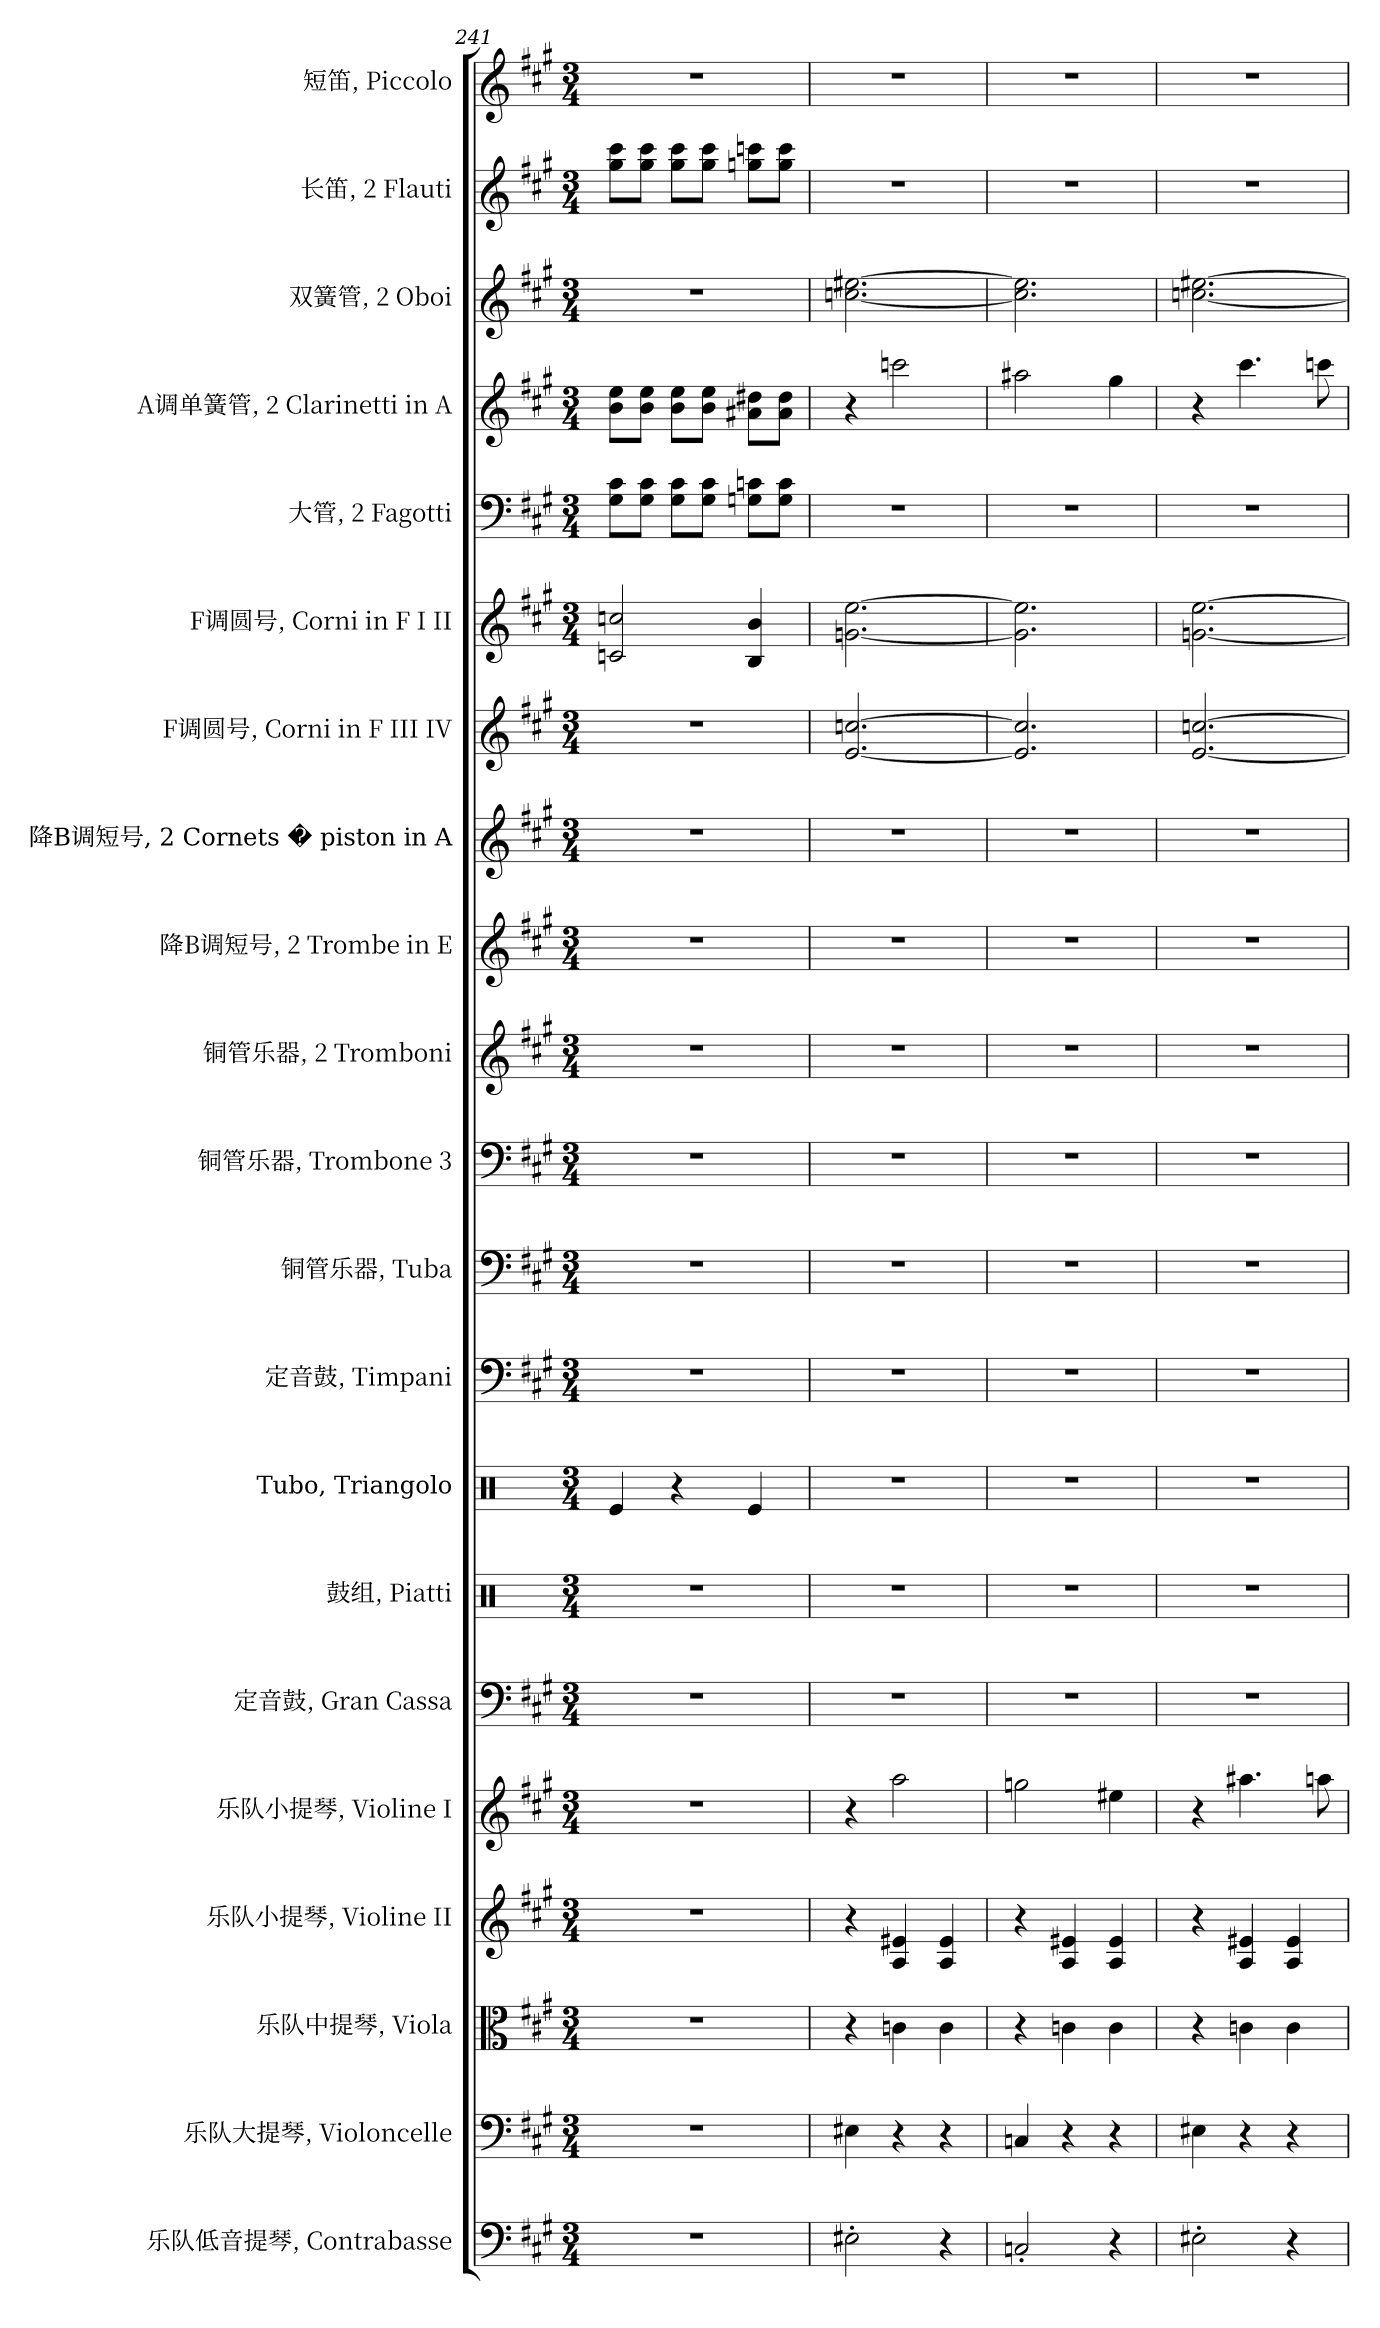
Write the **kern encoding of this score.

**kern	**kern	**kern	**kern	**kern	**kern	**kern	**kern	**kern	**kern	**kern	**kern	**kern	**kern	**kern	**kern	**kern	**kern	**kern	**kern	**kern
*part21	*part20	*part19	*part18	*part17	*part16	*part15	*part14	*part13	*part12	*part11	*part10	*part9	*part8	*part7	*part6	*part5	*part4	*part3	*part2	*part1
*staff21	*staff20	*staff19	*staff18	*staff17	*staff16	*staff15	*staff14	*staff13	*staff12	*staff11	*staff10	*staff9	*staff8	*staff7	*staff6	*staff5	*staff4	*staff3	*staff2	*staff1
*I"乐队低音提琴, Contrabasse	*I"乐队大提琴, Violoncelle	*I"乐队中提琴, Viola	*I"乐队小提琴, Violine II	*I"乐队小提琴, Violine I	*I"定音鼓, Gran Cassa	*I"鼓组, Piatti	*I"Tubo, Triangolo	*I"定音鼓, Timpani	*I"铜管乐器, Tuba	*I"铜管乐器, Trombone 3	*I"铜管乐器, 2 Tromboni	*I"降B调短号, 2 Trombe in E	*I"降B调短号, 2 Cornets � piston in A	*I"F调圆号, Corni in F III IV	*I"F调圆号, Corni in F I II	*I"大管, 2 Fagotti	*I"A调单簧管, 2 Clarinetti in A	*I"双簧管, 2 Oboi	*I"长笛, 2 Flauti	*I"短笛, Piccolo
*I'Cbs.	*	*	*	*	*	*	*I'Tu.	*I'Timp.	*	*	*	*	*I'B♭ Cnt.	*	*	*	*I'A Cl.	*I'Ob.	*I'Fl.	*I'Picc.
!!LO:PB:g=z
*clefF4	*clefF4	*clefC3	*clefG2	*clefG2	*clefF4	*clefX	*clefX	*clefF4	*clefF4	*clefF4	*clefG2	*clefG2	*clefG2	*clefG2	*clefG2	*clefF4	*clefG2	*clefG2	*clefG2	*clefG2
*ITrd7c12	*	*	*	*	*	*	*	*	*	*	*	*ITrd1c2	*ITrd1c2	*ITrd4c7	*ITrd4c7	*	*ITrd2c3	*	*	*ITrd-7c-12
*k[f#c#g#]	*k[f#c#g#]	*k[f#c#g#]	*k[f#c#g#]	*k[f#c#g#]	*k[f#c#g#]	*k[]	*k[]	*k[f#c#g#]	*k[f#c#g#]	*k[f#c#g#]	*k[f#c#g#]	*k[f#]	*k[f#]	*k[f#c#]	*k[f#c#]	*k[f#c#g#]	*k[f#c#g#d#a#e#]	*k[f#c#g#]	*k[f#c#g#]	*k[f#c#g#]
*M3/4	*M3/4	*M3/4	*M3/4	*M3/4	*M3/4	*M3/4	*M3/4	*M3/4	*M3/4	*M3/4	*M3/4	*M3/4	*M3/4	*M3/4	*M3/4	*M3/4	*M3/4	*M3/4	*M3/4	*M3/4
*MM200	*MM200	*MM200	*MM200	*MM200	*MM200	*MM200	*MM200	*MM200	*MM200	*MM200	*MM200	*MM200	*MM200	*MM200	*MM200	*MM200	*MM200	*MM200	*MM200	*MM200
=241	=241	=241	=241	=241	=241	=241	=241	=241	=241	=241	=241	=241	=241	=241	=241	=241	=241	=241	=241	=241
2.r	2.r	2.r	2.r	2.r	2.r	2.r	4Re/	2.r	2.r	2.r	2.r	2.r	2.r	2.r	2Fn/ 2fn/	8G#\ 8c#\L	8g#\ 8cc#\L	2.r	8gg#\ 8ccc#\L	2.r
.	.	.	.	.	.	.	.	.	.	.	.	.	.	.	.	8G#\ 8c#\J	8g#\ 8cc#\J	.	8gg#\ 8ccc#\J	.
.	.	.	.	.	.	.	4r	.	.	.	.	.	.	.	.	8G#\ 8c#\L	8g#\ 8cc#\L	.	8gg#\ 8ccc#\L	.
.	.	.	.	.	.	.	.	.	.	.	.	.	.	.	.	8G#\ 8c#\J	8g#\ 8cc#\J	.	8gg#\ 8ccc#\J	.
.	.	.	.	.	.	.	4Re/	.	.	.	.	.	.	.	4E/ 4e/	8Gn\ 8cn\L	8f##X\ 8b#X\L	.	8ggn\ 8cccn\L	.
.	.	.	.	.	.	.	.	.	.	.	.	.	.	.	.	8G\ 8c\J	8f##\ 8b#\J	.	8gg\ 8ccc\J	.
=242	=242	=242	=242	=242	=242	=242	=242	=242	=242	=242	=242	=242	=242	=242	=242	=242	=242	=242	=242	=242
*	*	*	*	*	*	*	*	*	*	*	*	*	*	*	*	*	*	*	*	*MM200
2EE#X'\	4E#X\	4r	4r	4r	2.r	2.r	2.r	2.r	2.r	2.r	2.r	2.r	2.r	[2.A/ [2.fn/	[2.cn\ [2.a\	2.r	4r	[2.ccn\ [2.ee#X\	2.r	2.r
.	4r	4cn\	4A/ 4e#X/	2aa\	.	.	.	.	.	.	.	.	.	.	.	.	2aan\	.	.	.
4r	4r	4c\	4A/ 4e#/	.	.	.	.	.	.	.	.	.	.	.	.	.	.	.	.	.
=243	=243	=243	=243	=243	=243	=243	=243	=243	=243	=243	=243	=243	=243	=243	=243	=243	=243	=243	=243	=243
*	*	*	*	*	*	*	*	*	*	*	*	*	*	*	*	*	*	*	*	*MM200
2CCn'/	4Cn/	4r	4r	2ggn\	2.r	2.r	2.r	2.r	2.r	2.r	2.r	2.r	2.r	2.A/] 2.f/]	2.c\] 2.a\]	2.r	2ff##X\	2.cc\] 2.ee#\]	2.r	2.r
.	4r	4cn\	4A/ 4e#X/	.	.	.	.	.	.	.	.	.	.	.	.	.	.	.	.	.
4r	4r	4c\	4A/ 4e#/	4ee#X\	.	.	.	.	.	.	.	.	.	.	.	.	4ee#\	.	.	.
=244	=244	=244	=244	=244	=244	=244	=244	=244	=244	=244	=244	=244	=244	=244	=244	=244	=244	=244	=244	=244
*	*	*	*	*	*	*	*	*	*	*	*	*	*	*	*	*	*	*	*	*MM200
2EE#X'\	4E#X\	4r	4r	4r	2.r	2.r	2.r	2.r	2.r	2.r	2.r	2.r	2.r	[2.A/ [2.fn/	[2.cn\ [2.a\	2.r	4r	[2.ccn\ [2.ee#X\	2.r	2.r
.	4r	4cn\	4A/ 4e#X/	4.aa#X\	.	.	.	.	.	.	.	.	.	.	.	.	4.aa#\	.	.	.
4r	4r	4c\	4A/ 4e#/	.	.	.	.	.	.	.	.	.	.	.	.	.	.	.	.	.
.	.	.	.	8aan\	.	.	.	.	.	.	.	.	.	.	.	.	8aan\	.	.	.
=	=	=	=	=	=	=	=	=	=	=	=	=	=	=	=	=	=	=	=	=
*-	*-	*-	*-	*-	*-	*-	*-	*-	*-	*-	*-	*-	*-	*-	*-	*-	*-	*-	*-	*-
